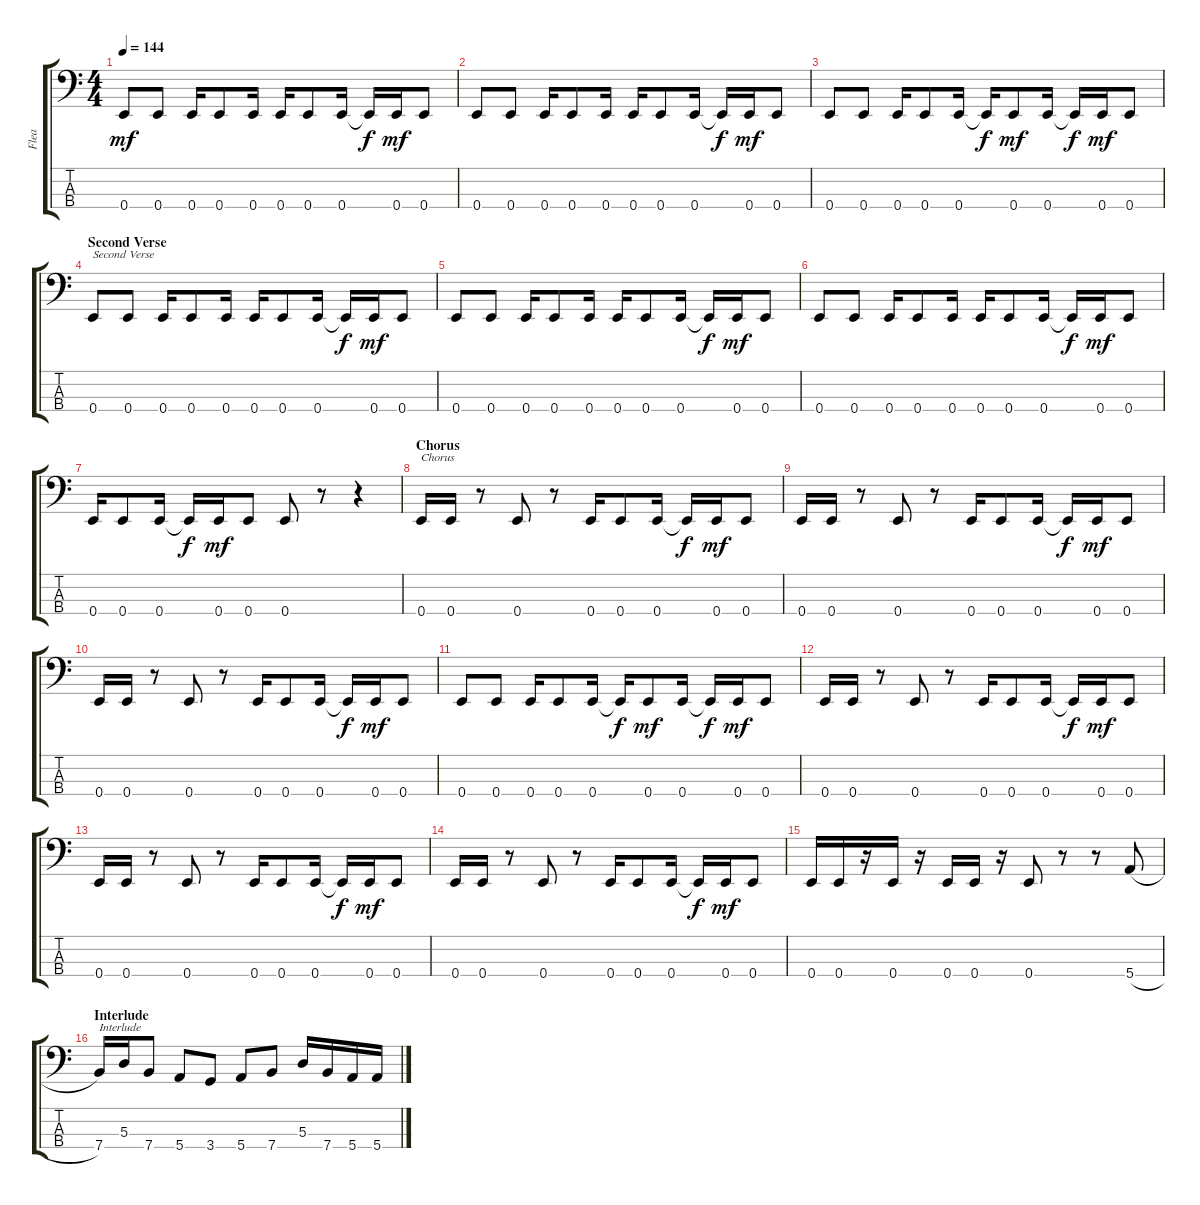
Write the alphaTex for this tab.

\track ("Flea" "Flea") {instrument electricbassfinger}
\staff {score tabs}
\tuning (G2 D2 A1 E1) {hide}
\ts (4 4)
\tempo 144
\clef f4
\ks c
0.4.8{dy mf} 0.4.8 0.4.16 0.4.8 0.4.16 0.4.16 0.4.8 0.4.16 0.4{t}.16{dy f} 0.4.16{dy mf} 0.4.8 |
0.4.8 0.4.8 0.4.16 0.4.8 0.4.16 0.4.16 0.4.8 0.4.16 0.4{t}.16{dy f} 0.4.16{dy mf} 0.4.8 |
0.4.8 0.4.8 0.4.16 0.4.8 0.4.16 0.4{t}.16{dy f} 0.4.8{dy mf} 0.4.16 0.4{t}.16{dy f} 0.4.16{dy mf} 0.4.8 |
\section ("" "Second Verse")
0.4.8{txt "Second Verse"} 0.4.8 0.4.16 0.4.8 0.4.16 0.4.16 0.4.8 0.4.16 0.4{t}.16{dy f} 0.4.16{dy mf} 0.4.8 |
0.4.8 0.4.8 0.4.16 0.4.8 0.4.16 0.4.16 0.4.8 0.4.16 0.4{t}.16{dy f} 0.4.16{dy mf} 0.4.8 |
0.4.8 0.4.8 0.4.16 0.4.8 0.4.16 0.4.16 0.4.8 0.4.16 0.4{t}.16{dy f} 0.4.16{dy mf} 0.4.8 |
0.4.16 0.4.8 0.4.16 0.4{t}.16{dy f} 0.4.16{dy mf} 0.4.8 0.4.8 r.8 r.4 |
\section ("" "Chorus")
0.4.16{txt "Chorus"} 0.4.16 r.8 0.4.8 r.8 0.4.16 0.4.8 0.4.16 0.4{t}.16{dy f} 0.4.16{dy mf} 0.4.8 |
0.4.16 0.4.16 r.8 0.4.8 r.8 0.4.16 0.4.8 0.4.16 0.4{t}.16{dy f} 0.4.16{dy mf} 0.4.8 |
0.4.16 0.4.16 r.8 0.4.8 r.8 0.4.16 0.4.8 0.4.16 0.4{t}.16{dy f} 0.4.16{dy mf} 0.4.8 |
0.4.8 0.4.8 0.4.16 0.4.8 0.4.16 0.4{t}.16{dy f} 0.4.8{dy mf} 0.4.16 0.4{t}.16{dy f} 0.4.16{dy mf} 0.4.8 |
0.4.16 0.4.16 r.8 0.4.8 r.8 0.4.16 0.4.8 0.4.16 0.4{t}.16{dy f} 0.4.16{dy mf} 0.4.8 |
0.4.16 0.4.16 r.8 0.4.8 r.8 0.4.16 0.4.8 0.4.16 0.4{t}.16{dy f} 0.4.16{dy mf} 0.4.8 |
0.4.16 0.4.16 r.8 0.4.8 r.8 0.4.16 0.4.8 0.4.16 0.4{t}.16{dy f} 0.4.16{dy mf} 0.4.8 |
0.4.16 0.4.16 r.16 0.4.16 r.16 0.4.16 0.4.16 r.16 0.4.8 r.8 r.8 5.4{h}.8 |
\section ("" "Interlude")
7.4.16{txt "Interlude"} 5.3.16 7.4.8 5.4.8 3.4.8 5.4.8 7.4.8 5.3.16 7.4.16 5.4.16 5.4{h}.16
